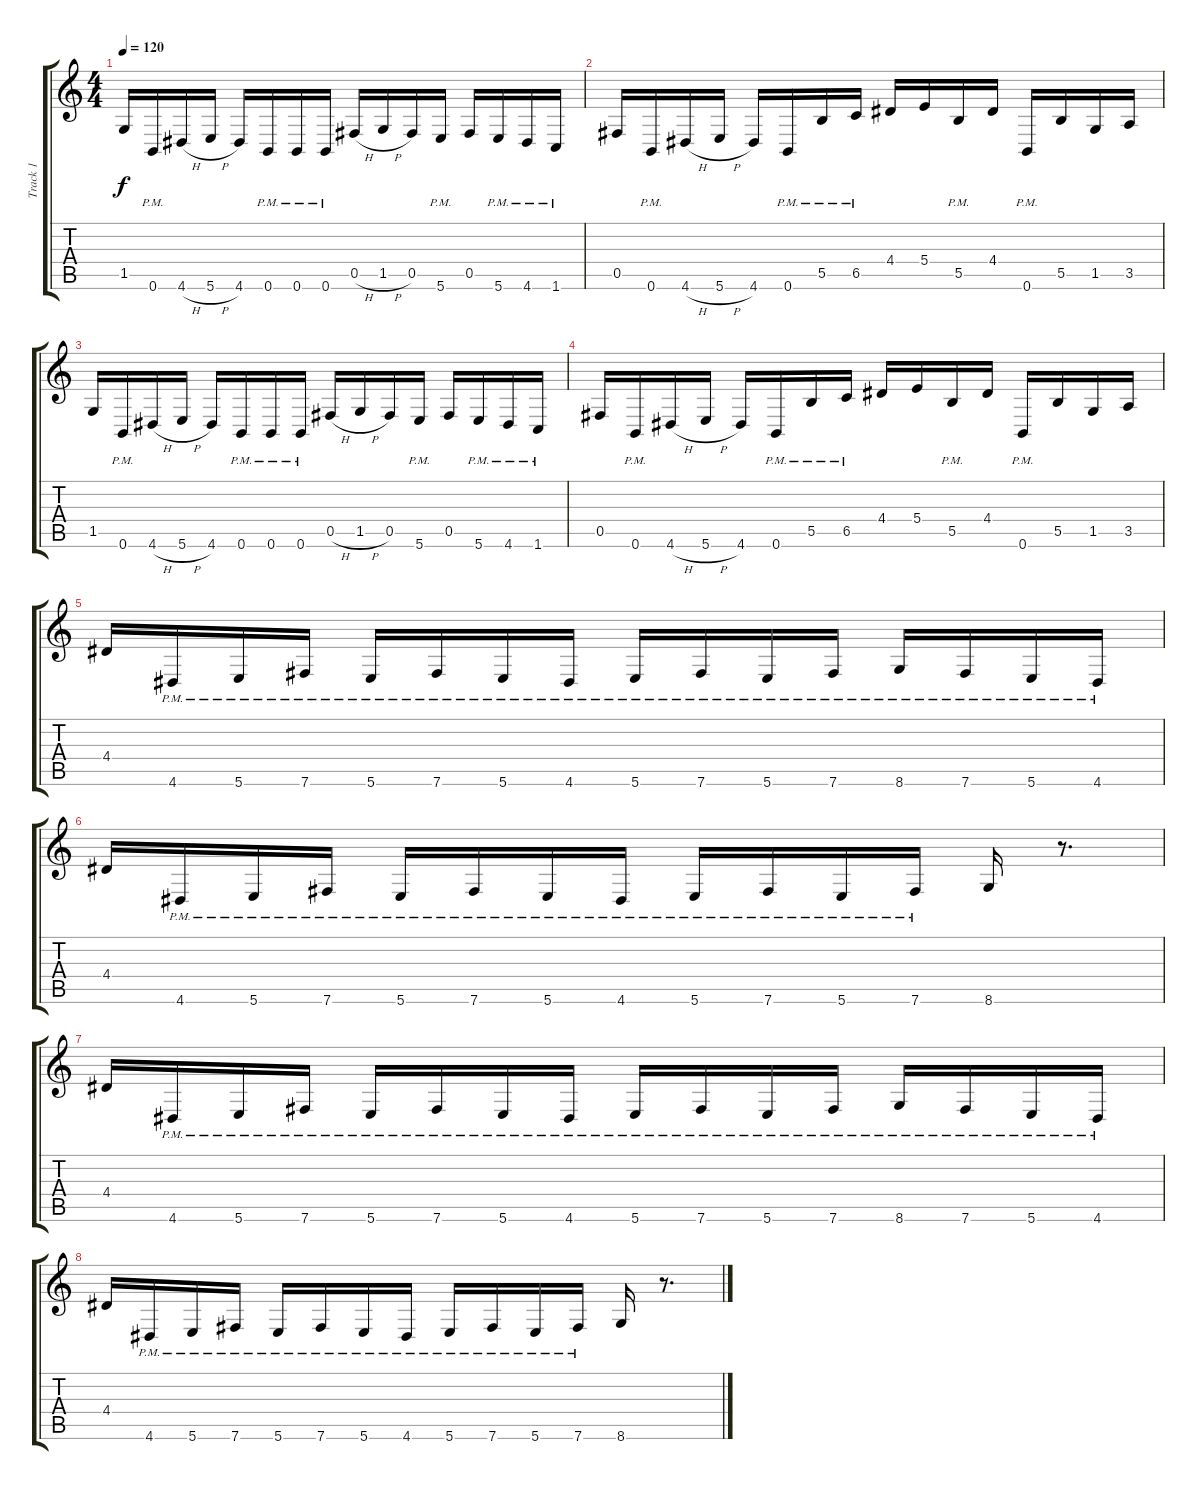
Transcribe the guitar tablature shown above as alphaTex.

\track ("Track 1" "Track 1") {instrument distortionguitar}
\staff {score tabs}
\tuning (Db4 Ab3 E3 B2 Gb2 B1) {hide}
\ts (4 4)
\tempo 120
\clef g2
\ks c
1.5.16{dy f} 0.6{pm}.16 4.6{h}.16 5.6{h}.16 4.6.16 0.6{pm}.16 0.6{pm}.16 0.6{pm}.16 0.5{h}.16 1.5{h}.16 0.5.16 5.6{pm}.16 0.5.16 5.6{pm}.16 4.6{pm}.16 1.6{pm}.16 |
0.5.16 0.6{pm}.16 4.6{h}.16 5.6{h}.16 4.6.16 0.6{pm}.16 5.5{pm}.16 6.5{pm}.16 4.4.16 5.4.16 5.5{pm}.16 4.4.16 0.6{pm}.16 5.5.16 1.5.16 3.5.16 |
1.5.16 0.6{pm}.16 4.6{h}.16 5.6{h}.16 4.6.16 0.6{pm}.16 0.6{pm}.16 0.6{pm}.16 0.5{h}.16 1.5{h}.16 0.5.16 5.6{pm}.16 0.5.16 5.6{pm}.16 4.6{pm}.16 1.6{pm}.16 |
0.5.16 0.6{pm}.16 4.6{h}.16 5.6{h}.16 4.6.16 0.6{pm}.16 5.5{pm}.16 6.5{pm}.16 4.4.16 5.4.16 5.5{pm}.16 4.4.16 0.6{pm}.16 5.5.16 1.5.16 3.5.16 |
4.4.16 4.6{pm}.16 5.6{pm}.16 7.6{pm}.16 5.6{pm}.16 7.6{pm}.16 5.6{pm}.16 4.6{pm}.16 5.6{pm}.16 7.6{pm}.16 5.6{pm}.16 7.6{pm}.16 8.6{pm}.16 7.6{pm}.16 5.6{pm}.16 4.6{pm}.16 |
4.4.16 4.6{pm}.16 5.6{pm}.16 7.6{pm}.16 5.6{pm}.16 7.6{pm}.16 5.6{pm}.16 4.6{pm}.16 5.6{pm}.16 7.6{pm}.16 5.6{pm}.16 7.6{pm}.16 8.6.16 r.8{d} |
4.4.16 4.6{pm}.16 5.6{pm}.16 7.6{pm}.16 5.6{pm}.16 7.6{pm}.16 5.6{pm}.16 4.6{pm}.16 5.6{pm}.16 7.6{pm}.16 5.6{pm}.16 7.6{pm}.16 8.6{pm}.16 7.6{pm}.16 5.6{pm}.16 4.6{pm}.16 |
4.4.16 4.6{pm}.16 5.6{pm}.16 7.6{pm}.16 5.6{pm}.16 7.6{pm}.16 5.6{pm}.16 4.6{pm}.16 5.6{pm}.16 7.6{pm}.16 5.6{pm}.16 7.6{pm}.16 8.6.16 r.8{d}
